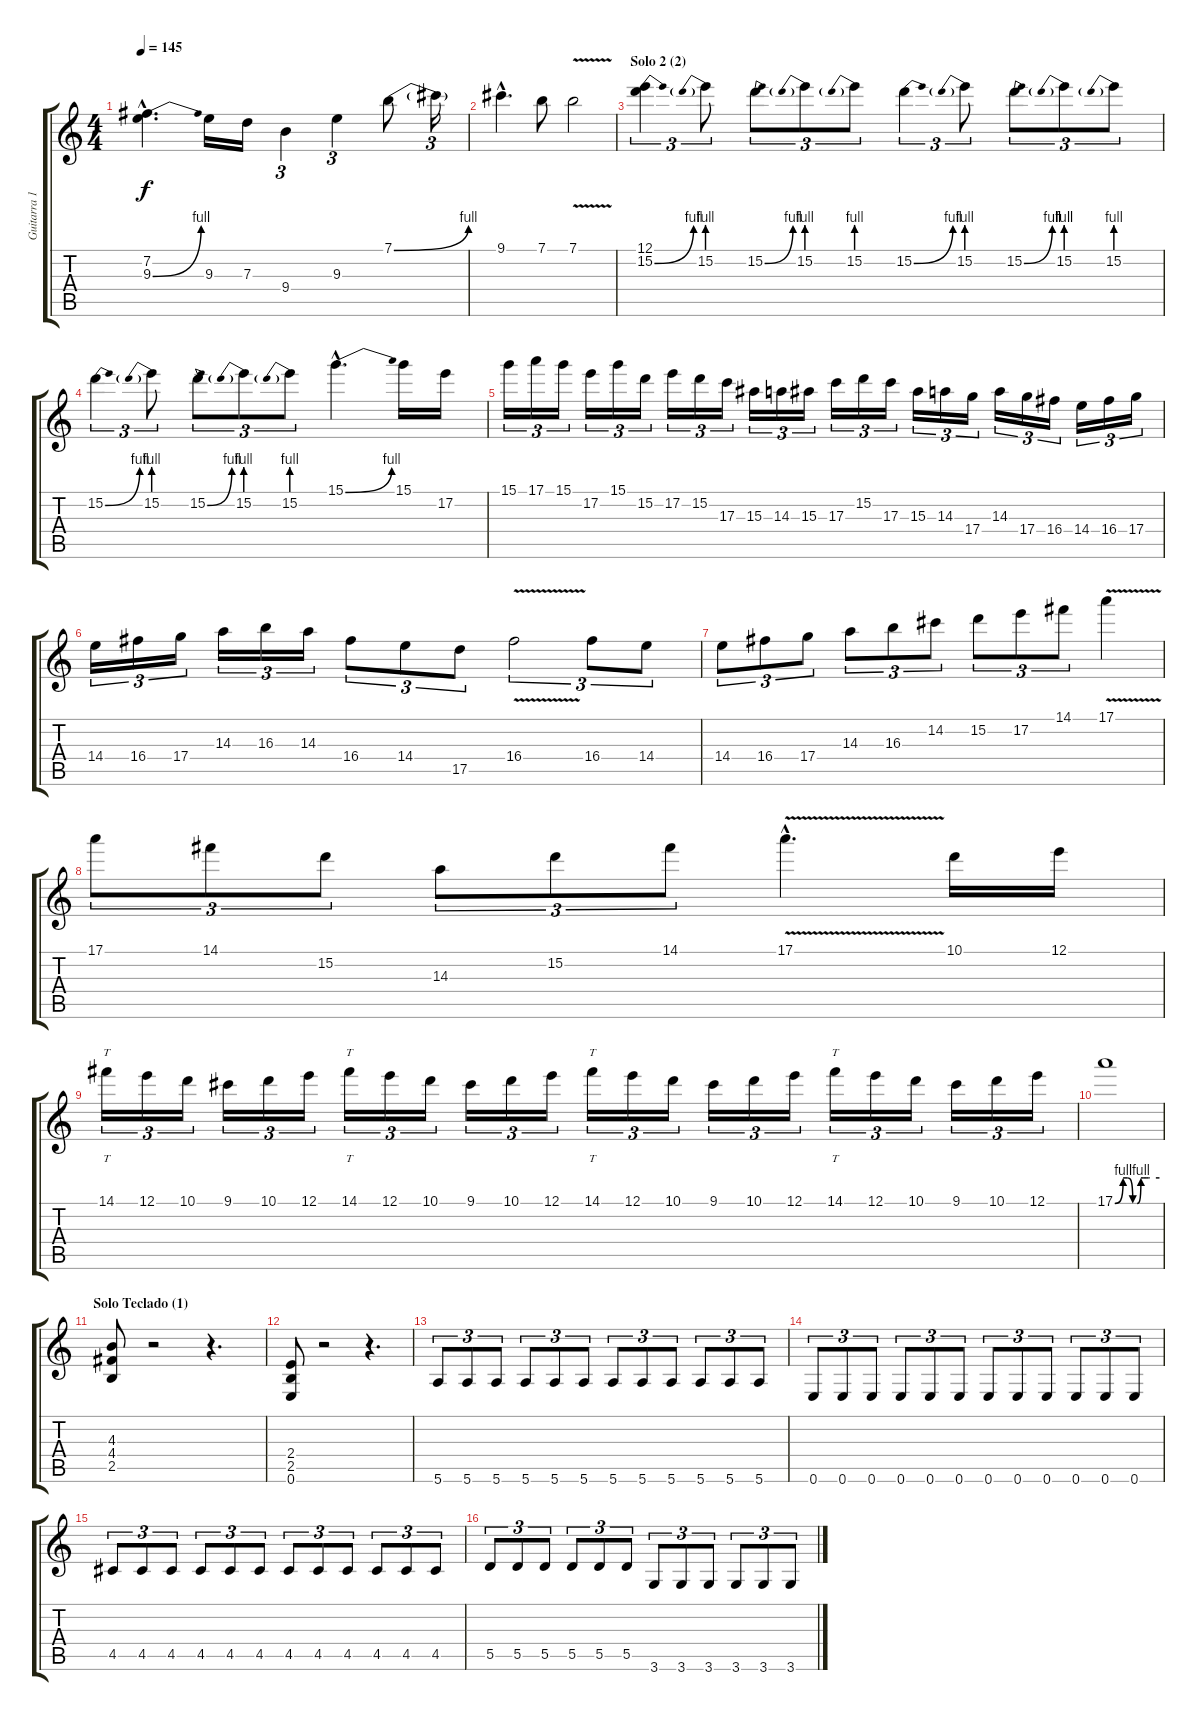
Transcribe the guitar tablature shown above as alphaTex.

\track ("Guitarra 1" "Guitarra 1") {instrument overdrivenguitar}
\staff {score tabs}
\tuning (E4 B3 G3 D3 A2 E2) {hide}
\ts (4 4)
\tempo 145
\clef g2
\ks c
(7.2{hac} 9.3{be (bend 0 0 60 4) hac}).4{d dy f} 9.3.16 7.3.16 9.4.4{tu (3 2)} 9.3.4{tu (3 2)} 7.1{be (bend 0 0 60 4)}.8 7.1{t}.16{tu (3 2)} |
9.1{hac}.4{d} 7.1.8 7.1{v}.2 |
\section ("" "Solo 2 (2)")
(12.1 15.2{be (bend 0 0 60 4)}).4{tu (3 2)} 15.2{be (prebend 0 4 60 4)}.8{tu (3 2)} 15.2{be (bend 0 0 60 4)}.8{tu (3 2)} 15.2{be (prebend 0 4 60 4)}.8{tu (3 2)} 15.2{be (prebend 0 4 60 4)}.8{tu (3 2)} 15.2{be (bend 0 0 60 4)}.4{tu (3 2)} 15.2{be (prebend 0 4 60 4)}.8{tu (3 2)} 15.2{be (bend 0 0 60 4)}.8{tu (3 2)} 15.2{be (prebend 0 4 60 4)}.8{tu (3 2)} 15.2{be (prebend 0 4 60 4)}.8{tu (3 2)} |
15.2{be (bend 0 0 60 4)}.4{tu (3 2)} 15.2{be (prebend 0 4 60 4)}.8{tu (3 2)} 15.2{be (bend 0 0 60 4)}.8{tu (3 2)} 15.2{be (prebend 0 4 60 4)}.8{tu (3 2)} 15.2{be (prebend 0 4 60 4)}.8{tu (3 2)} 15.1{be (bend 0 0 60 4) hac}.4{d} 15.1.16 17.2.16 |
15.1.16{tu (3 2)} 17.1.16{tu (3 2)} 15.1.16{tu (3 2)} 17.2.16{tu (3 2)} 15.1.16{tu (3 2)} 15.2.16{tu (3 2)} 17.2.16{tu (3 2)} 15.2.16{tu (3 2)} 17.3.16{tu (3 2)} 15.3.16{tu (3 2)} 14.3.16{tu (3 2)} 15.3.16{tu (3 2)} 17.3.16{tu (3 2)} 15.2.16{tu (3 2)} 17.3.16{tu (3 2)} 15.3.16{tu (3 2)} 14.3.16{tu (3 2)} 17.4.16{tu (3 2)} 14.3.16{tu (3 2)} 17.4.16{tu (3 2)} 16.4.16{tu (3 2)} 14.4.16{tu (3 2)} 16.4.16{tu (3 2)} 17.4.16{tu (3 2)} |
14.4.16{tu (3 2)} 16.4.16{tu (3 2)} 17.4.16{tu (3 2)} 14.3.16{tu (3 2)} 16.3.16{tu (3 2)} 14.3.16{tu (3 2)} 16.4.8{tu (3 2)} 14.4.8{tu (3 2)} 17.5.8{tu (3 2)} 16.4{v}.2{tu (3 2)} 16.4.8{tu (3 2)} 14.4.8{tu (3 2)} |
14.4.8{tu (3 2)} 16.4.8{tu (3 2)} 17.4.8{tu (3 2)} 14.3.8{tu (3 2)} 16.3.8{tu (3 2)} 14.2.8{tu (3 2)} 15.2.8{tu (3 2)} 17.2.8{tu (3 2)} 14.1.8{tu (3 2)} 17.1{v}.4 |
17.1.8{tu (3 2)} 14.1.8{tu (3 2)} 15.2.8{tu (3 2)} 14.3.8{tu (3 2)} 15.2.8{tu (3 2)} 14.1.8{tu (3 2)} 17.1{v hac}.4{d} 10.1.16 12.1.16 |
14.1.16{tt tu (3 2)} 12.1.16{tu (3 2)} 10.1.16{tu (3 2)} 9.1.16{tu (3 2)} 10.1.16{tu (3 2)} 12.1.16{tu (3 2)} 14.1.16{tt tu (3 2)} 12.1.16{tu (3 2)} 10.1.16{tu (3 2)} 9.1.16{tu (3 2)} 10.1.16{tu (3 2)} 12.1.16{tu (3 2)} 14.1.16{tt tu (3 2)} 12.1.16{tu (3 2)} 10.1.16{tu (3 2)} 9.1.16{tu (3 2)} 10.1.16{tu (3 2)} 12.1.16{tu (3 2)} 14.1.16{tt tu (3 2)} 12.1.16{tu (3 2)} 10.1.16{tu (3 2)} 9.1.16{tu (3 2)} 10.1.16{tu (3 2)} 12.1.16{tu (3 2)} |
17.1{be (custom 0 0 11 4 17 4 24 0 27 0 30 0 35 4 38 4 42 4 45 4 47 4 60 4)}.1 |
\section ("" "Solo Teclado (1)")
(4.3 4.4 2.5).8{instrument overdrivenguitar} r.2 r.4{d} |
(2.4 2.5 0.6).8 r.2 r.4{d} |
5.6.8{tu (3 2)} 5.6.8{tu (3 2)} 5.6.8{tu (3 2)} 5.6.8{tu (3 2)} 5.6.8{tu (3 2)} 5.6.8{tu (3 2)} 5.6.8{tu (3 2)} 5.6.8{tu (3 2)} 5.6.8{tu (3 2)} 5.6.8{tu (3 2)} 5.6.8{tu (3 2)} 5.6.8{tu (3 2)} |
0.6.8{tu (3 2)} 0.6.8{tu (3 2)} 0.6.8{tu (3 2)} 0.6.8{tu (3 2)} 0.6.8{tu (3 2)} 0.6.8{tu (3 2)} 0.6.8{tu (3 2)} 0.6.8{tu (3 2)} 0.6.8{tu (3 2)} 0.6.8{tu (3 2)} 0.6.8{tu (3 2)} 0.6.8{tu (3 2)} |
4.5.8{tu (3 2)} 4.5.8{tu (3 2)} 4.5.8{tu (3 2)} 4.5.8{tu (3 2)} 4.5.8{tu (3 2)} 4.5.8{tu (3 2)} 4.5.8{tu (3 2)} 4.5.8{tu (3 2)} 4.5.8{tu (3 2)} 4.5.8{tu (3 2)} 4.5.8{tu (3 2)} 4.5.8{tu (3 2)} |
5.5.8{tu (3 2)} 5.5.8{tu (3 2)} 5.5.8{tu (3 2)} 5.5.8{tu (3 2)} 5.5.8{tu (3 2)} 5.5.8{tu (3 2)} 3.6.8{tu (3 2)} 3.6.8{tu (3 2)} 3.6.8{tu (3 2)} 3.6.8{tu (3 2)} 3.6.8{tu (3 2)} 3.6.8{tu (3 2)}
